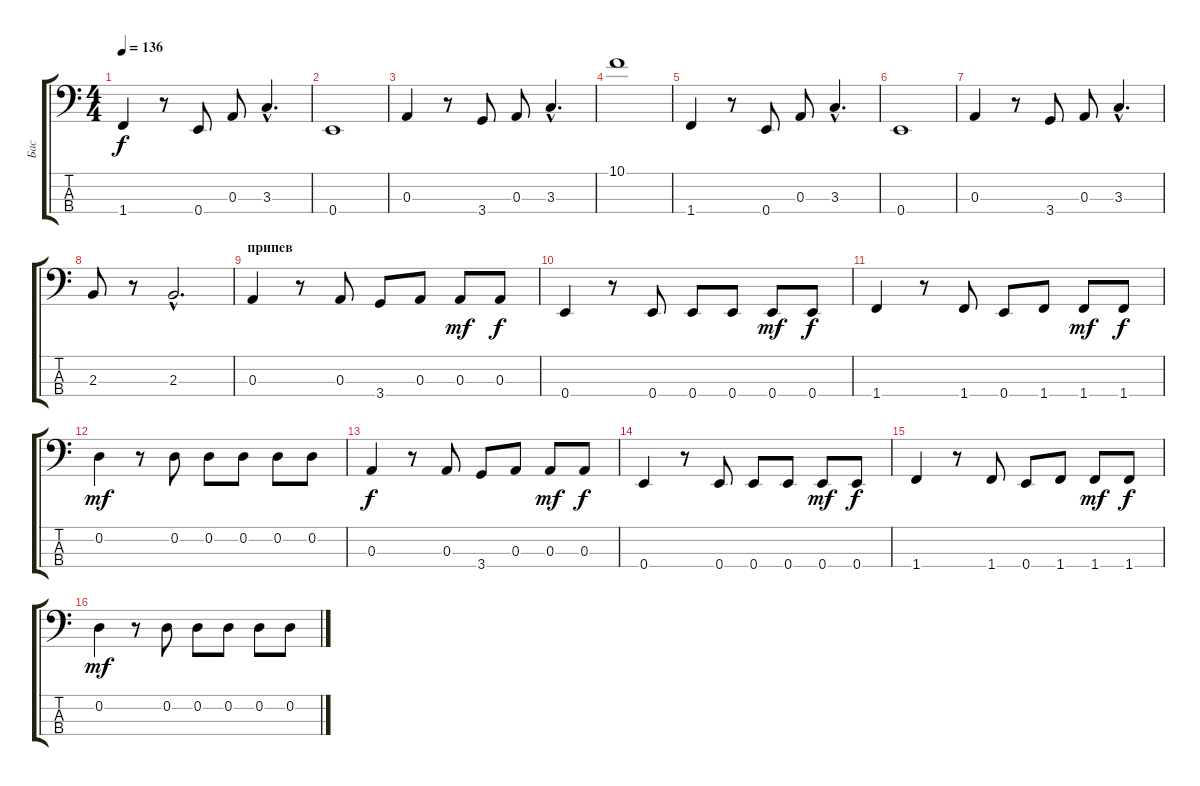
\track ("Бас" "Бас") {instrument electricbassfinger}
\staff {score tabs}
\tuning (G2 D2 A1 E1) {hide}
\ts (4 4)
\tempo 136
\clef f4
\ks c
1.4.4{dy f} r.8 0.4.8 0.3.8 3.3{hac}.4{d} |
0.4.1 |
0.3.4 r.8 3.4.8 0.3.8 3.3{hac}.4{d} |
10.1.1 |
1.4.4 r.8 0.4.8 0.3.8 3.3{hac}.4{d} |
0.4.1 |
0.3.4 r.8 3.4.8 0.3.8 3.3{hac}.4{d} |
2.3.8 r.8 2.3{hac}.2{d} |
\section ("" "припев")
0.3.4 r.8 0.3.8 3.4.8 0.3.8 0.3.8{dy mf} 0.3.8{dy f} |
0.4.4 r.8 0.4.8 0.4.8 0.4.8 0.4.8{dy mf} 0.4.8{dy f} |
1.4.4 r.8 1.4.8 0.4.8 1.4.8 1.4.8{dy mf} 1.4.8{dy f} |
0.2.4{dy mf} r.8 0.2.8 0.2.8 0.2.8 0.2.8 0.2.8 |
0.3.4{dy f} r.8 0.3.8 3.4.8 0.3.8 0.3.8{dy mf} 0.3.8{dy f} |
0.4.4 r.8 0.4.8 0.4.8 0.4.8 0.4.8{dy mf} 0.4.8{dy f} |
1.4.4 r.8 1.4.8 0.4.8 1.4.8 1.4.8{dy mf} 1.4.8{dy f} |
0.2.4{dy mf} r.8 0.2.8 0.2.8 0.2.8 0.2.8 0.2.8
